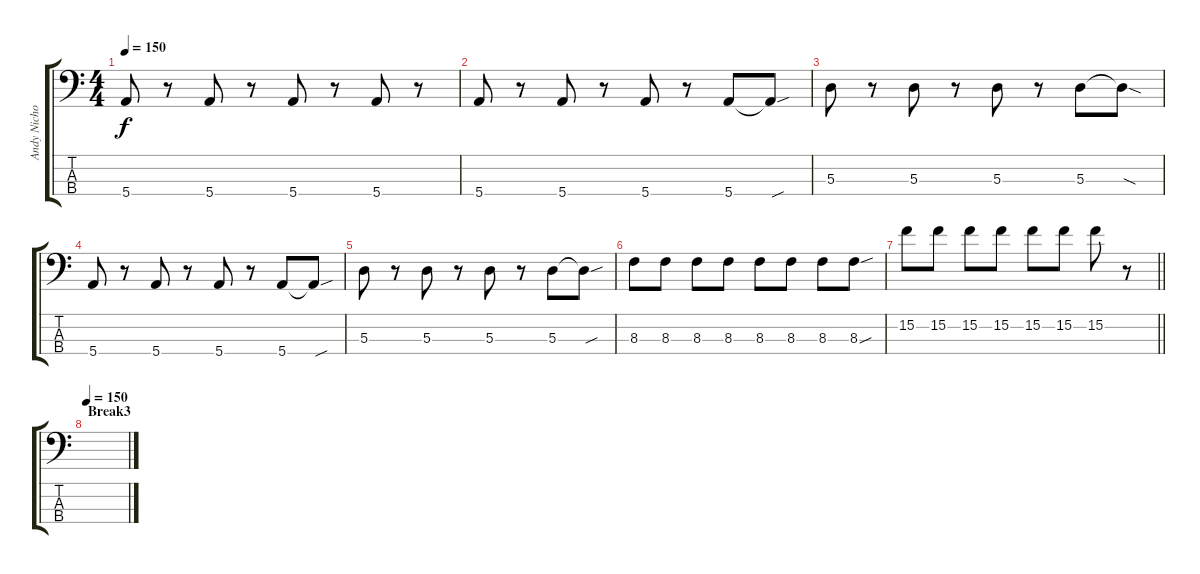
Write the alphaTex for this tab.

\track ("Andy Nicholson - Bass RSE" "Andy Nicho") {instrument electricbasspick}
\staff {score tabs}
\tuning (G2 D2 A1 E1) {hide}
\ts (4 4)
\tempo 150
\clef f4
\ks c
5.4.8{dy f} r.8 5.4.8 r.8 5.4.8 r.8 5.4.8 r.8 |
5.4.8 r.8 5.4.8 r.8 5.4.8 r.8 5.4.8 5.4{sou t}.8 |
5.3.8 r.8 5.3.8 r.8 5.3.8 r.8 5.3.8 5.3{sod t}.8 |
5.4.8 r.8 5.4.8 r.8 5.4.8 r.8 5.4.8 5.4{sou t}.8 |
5.3.8 r.8 5.3.8 r.8 5.3.8 r.8 5.3.8 5.3{sou t}.8 |
8.3.8 8.3.8 8.3.8 8.3.8 8.3.8 8.3.8 8.3.8 8.3{sou}.8 |
\barLineRight lightlight
15.2.8 15.2.8 15.2.8 15.2.8 15.2.8 15.2.8 15.2.8 r.8 |
\section ("" "Break3")
\tempo 150
